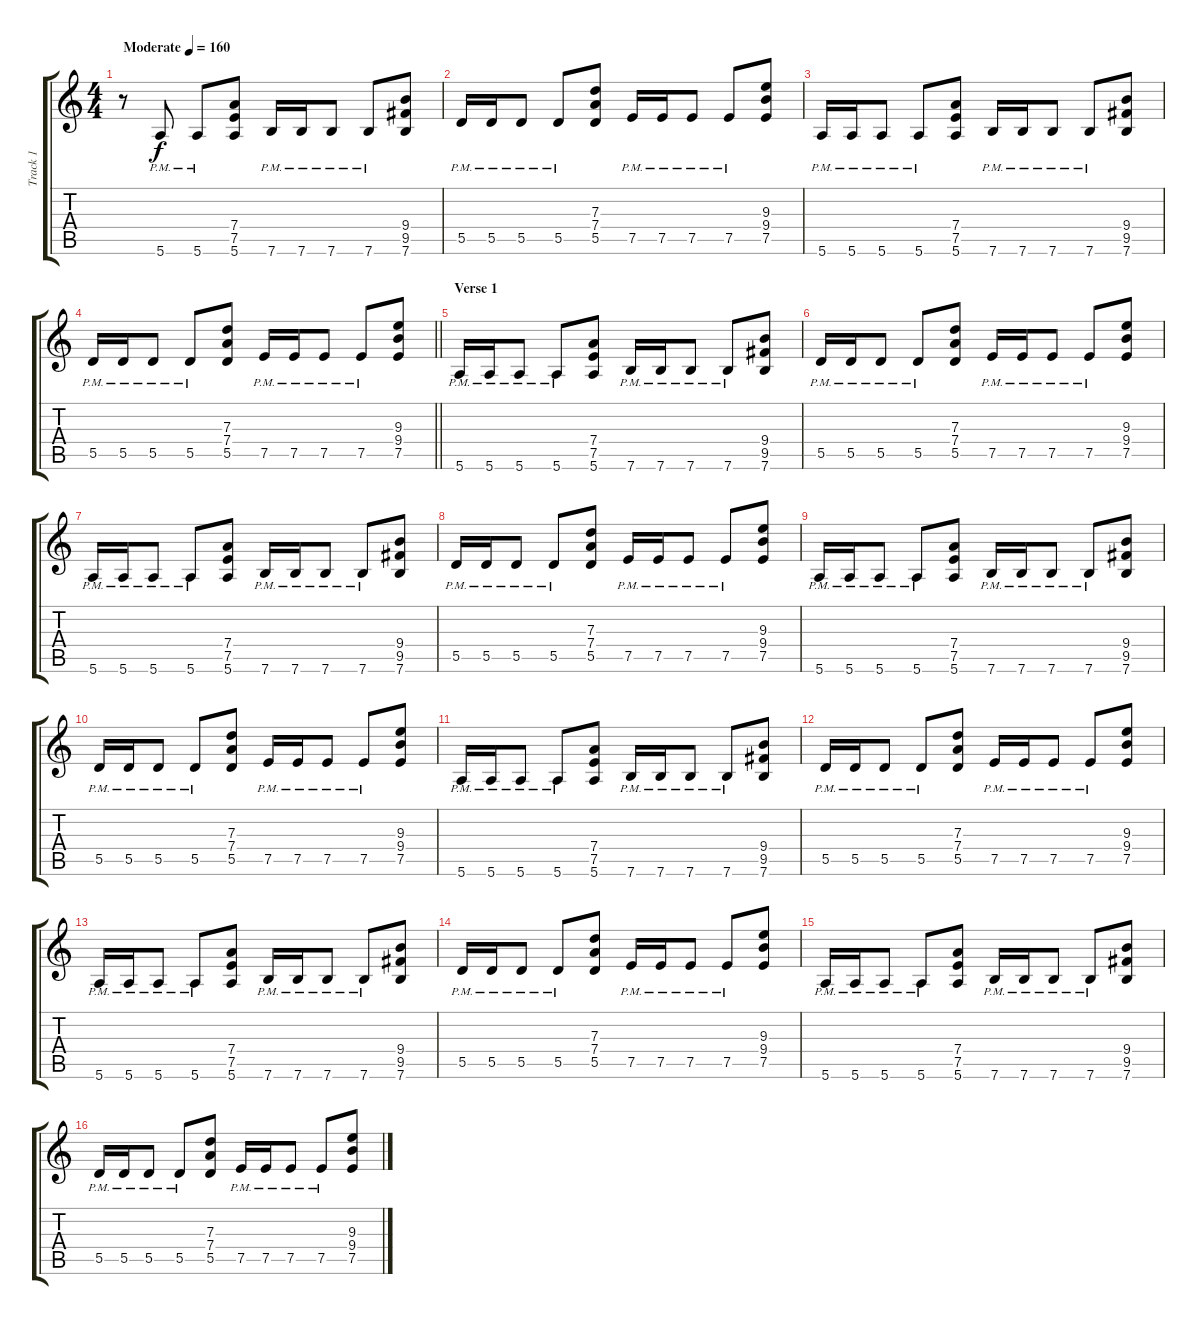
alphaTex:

\track ("Track 1" "Track 1") {instrument distortionguitar}
\staff {score tabs}
\tuning (E4 B3 G3 D3 A2 E2) {hide}
\ts (4 4)
\tempo (160 "Moderate")
\clef g2
\ks c
r.8{dy f instrument distortionguitar} 5.6{pm}.8 5.6{pm}.8 (7.4 7.5 5.6).8 7.6{pm}.16 7.6{pm}.16 7.6{pm}.8 7.6{pm}.8 (9.4 9.5 7.6).8 |
5.5{pm}.16 5.5{pm}.16 5.5{pm}.8 5.5{pm}.8 (7.3 7.4 5.5).8 7.5{pm}.16 7.5{pm}.16 7.5{pm}.8 7.5{pm}.8 (9.3 9.4 7.5).8 |
5.6{pm}.16 5.6{pm}.16 5.6{pm}.8 5.6{pm}.8 (7.4 7.5 5.6).8 7.6{pm}.16 7.6{pm}.16 7.6{pm}.8 7.6{pm}.8 (9.4 9.5 7.6).8 |
\barLineRight lightlight
5.5{pm}.16 5.5{pm}.16 5.5{pm}.8 5.5{pm}.8 (7.3 7.4 5.5).8 7.5{pm}.16 7.5{pm}.16 7.5{pm}.8 7.5{pm}.8 (9.3 9.4 7.5).8 |
\section ("" "Verse 1")
5.6{pm}.16 5.6{pm}.16 5.6{pm}.8 5.6{pm}.8 (7.4 7.5 5.6).8 7.6{pm}.16 7.6{pm}.16 7.6{pm}.8 7.6{pm}.8 (9.4 9.5 7.6).8 |
5.5{pm}.16 5.5{pm}.16 5.5{pm}.8 5.5{pm}.8 (7.3 7.4 5.5).8 7.5{pm}.16 7.5{pm}.16 7.5{pm}.8 7.5{pm}.8 (9.3 9.4 7.5).8 |
5.6{pm}.16 5.6{pm}.16 5.6{pm}.8 5.6{pm}.8 (7.4 7.5 5.6).8 7.6{pm}.16 7.6{pm}.16 7.6{pm}.8 7.6{pm}.8 (9.4 9.5 7.6).8 |
5.5{pm}.16 5.5{pm}.16 5.5{pm}.8 5.5{pm}.8 (7.3 7.4 5.5).8 7.5{pm}.16 7.5{pm}.16 7.5{pm}.8 7.5{pm}.8 (9.3 9.4 7.5).8 |
5.6{pm}.16 5.6{pm}.16 5.6{pm}.8 5.6{pm}.8 (7.4 7.5 5.6).8 7.6{pm}.16 7.6{pm}.16 7.6{pm}.8 7.6{pm}.8 (9.4 9.5 7.6).8 |
5.5{pm}.16 5.5{pm}.16 5.5{pm}.8 5.5{pm}.8 (7.3 7.4 5.5).8 7.5{pm}.16 7.5{pm}.16 7.5{pm}.8 7.5{pm}.8 (9.3 9.4 7.5).8 |
5.6{pm}.16 5.6{pm}.16 5.6{pm}.8 5.6{pm}.8 (7.4 7.5 5.6).8 7.6{pm}.16 7.6{pm}.16 7.6{pm}.8 7.6{pm}.8 (9.4 9.5 7.6).8 |
5.5{pm}.16 5.5{pm}.16 5.5{pm}.8 5.5{pm}.8 (7.3 7.4 5.5).8 7.5{pm}.16 7.5{pm}.16 7.5{pm}.8 7.5{pm}.8 (9.3 9.4 7.5).8 |
5.6{pm}.16 5.6{pm}.16 5.6{pm}.8 5.6{pm}.8 (7.4 7.5 5.6).8 7.6{pm}.16 7.6{pm}.16 7.6{pm}.8 7.6{pm}.8 (9.4 9.5 7.6).8 |
5.5{pm}.16 5.5{pm}.16 5.5{pm}.8 5.5{pm}.8 (7.3 7.4 5.5).8 7.5{pm}.16 7.5{pm}.16 7.5{pm}.8 7.5{pm}.8 (9.3 9.4 7.5).8 |
5.6{pm}.16 5.6{pm}.16 5.6{pm}.8 5.6{pm}.8 (7.4 7.5 5.6).8 7.6{pm}.16 7.6{pm}.16 7.6{pm}.8 7.6{pm}.8 (9.4 9.5 7.6).8 |
5.5{pm}.16 5.5{pm}.16 5.5{pm}.8 5.5{pm}.8 (7.3 7.4 5.5).8 7.5{pm}.16 7.5{pm}.16 7.5{pm}.8 7.5{pm}.8 (9.3 9.4 7.5).8
